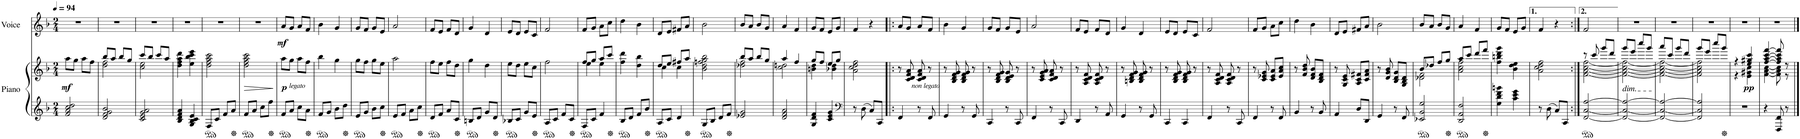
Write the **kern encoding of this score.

**kern	**kern	**dynam	**kern	**dynam
*part2	*part2	*part2	*part1	*part1
*staff3	*staff2	*staff2/3	*staff1	*staff1
*I"Piano	*	*	*I"Voice	*
*I'Pno.	*	*	*I'Vo.	*
*clefG2	*clefG2	*	*clefG2	*
*k[b-]	*k[b-]	*	*k[b-]	*
*M2/4	*M2/4	*	*M2/4	*
*MM94	*MM94	*	*MM94	*
=1	=1	=1	=1	=1
!	!	!LO:DY:b	!	!
2f/ 2a/ 2cc/ 2dd/	8aa\L	mf	2r	.
.	8gg\J	.	.	.
.	8aa\L	.	.	.
.	8ff\J	.	.	.
=2	=2	=2	=2	=2
*	*^	*	*	*
2d/ 2f/ 2g/ 2b-/	8bb-/L	2dd\ 2ff\	.	2r	.
.	8aa/J	.	.	.	.
.	8bb-/L	.	.	.	.
.	8gg/J	.	.	.	.
=3	=3	=3	=3	=3	=3
2c/ 2e/ 2g/ 2a/	8ccc/L	2cc\ 2ee\	.	2r	.
.	8bb-/J	.	.	.	.
.	8ccc/L	.	.	.	.
.	8aa/J	.	.	.	.
*	*v	*v	*	*	*
=4	=4	=4	=4	=4
4B-/ 4d/ 4f/ 4a/	4dd\ 4ff\ 4aa\ 4ddd\	.	2r	.
4G/ 4B-/ 4c/ 4e/	4ee\ 4bb-\ 4ccc\ 4eee\	.	.	.
=5	=5	=5	=5	=5
8F/L	2dd\ 2ff\ 2aa\ 2ccc\	.	2r	.
8c/J	.	.	.	.
8f/L	.	.	.	.
8a/J	.	.	.	.
=6	=6	=6	=6	=6
!	!	!LO:HP:b	!	!
8f/L	2dd\ 2ff\ 2aa\ 2ccc\	>	2r	.
8a/J	.	.	.	.
8cc\L	.	.	.	.
8ff\J	.	.	.	.
.	.	]	.	.
=7	=7	=7	=7	=7
!	!	!LO:DY:b	!	!LO:DY:b
8f/L	8aa\L	p	8a/L	mf
!LO:TX:a:i:t=legato	!	!	!	!
8a/J	8gg\J	.	8g/J	.
8cc\L	8aa\L	.	8a/L	.
8a\J	8ff\J	.	8f/J	.
=8	=8	=8	=8	=8
8f/L	4bb-\	.	4b-\	.
8g/J	.	.	.	.
8b-\L	4gg\	.	4g/	.
8dd\J	.	.	.	.
=9	=9	=9	=9	=9
8e/L	8gg\L	.	8g/L	.
8g/J	8ff\J	.	8f/J	.
8b-\L	8gg\L	.	8g/L	.
8cc\J	8ee\J	.	8e/J	.
=10	=10	=10	=10	=10
8e/L	2aa\	.	2a/	.
8f/J	.	.	.	.
8a\L	.	.	.	.
8cc\J	.	.	.	.
=11	=11	=11	=11	=11
8d/L	8ff\L	.	8f/L	.
8f/J	8ee\J	.	8e/J	.
8a/L	8ff\L	.	8f/L	.
8c/J	8dd\J	.	8d/J	.
=12	=12	=12	=12	=12
8Bn/L	4gg\	.	4g/	.
8d/J	.	.	.	.
8g/L	4dd\	.	4d/	.
8d/J	.	.	.	.
=13	=13	=13	=13	=13
8B-X/L	8ee\L	.	8e/L	.
8c/J	8dd\J	.	8d/J	.
8g/L	8ee\L	.	8e/L	.
8e/J	8cc\J	.	8c/J	.
=14	=14	=14	=14	=14
8A/L	2ff\	.	2f/	.
8c/J	.	.	.	.
8f/L	.	.	.	.
8c/J	.	.	.	.
=15	=15	=15	=15	=15
*	*^	*	*	*
8F/L	8ff/L	4ee\	.	8f/L	.
8c/J	8gg/J	.	.	8g/J	.
4f/	8aa/L	4ee\	.	8a\L	.
.	8ccc/J	.	.	8cc\J	.
*	*v	*v	*	*	*
=16	=16	=16	=16	=16
8B-/L	4ff\ 4ddd\	.	4dd\	.
8d/J	.	.	.	.
8f/L	4dd\ 4bb-\	.	4b-\	.
8b-/J	.	.	.	.
=17	=17	=17	=17	=17
*	*^	*	*	*
8A/L	8dd/L	4cc\	.	8d/L	.
8c/J	8ee/J	.	.	8e/J	.
4d/	8ff#X/L	4cc\	.	8f#X/L	.
.	8aa/J	.	.	8a/J	.
*	*v	*v	*	*	*
=18	=18	=18	=18	=18
8G/L	2b-\ 2dd\ 2ffn\ 2gg\ 2bb-\	.	2b-\	.
8B-/J	.	.	.	.
8d/L	.	.	.	.
8f/J	.	.	.	.
=19	=19	=19	=19	=19
*	*^	*	*	*
2e-X/ 2g/	8bb-/L	2dd-X\ 2ff\	.	8b-/L	.
.	8aa/J	.	.	8a/J	.
.	8bb-/L	.	.	8b-/L	.
.	8gg/J	.	.	8g/J	.
=20	=20	=20	=20	=20	=20
2d/ 2f/ 2a/	4aa/	2cc\ 2ddn\	.	4a/	.
.	4ff/	.	.	4f/	.
=21	=21	=21	=21	=21	=21
4G/ 4d/ 4f/	8gg/L	4bn\ 4dd\	.	8g/L	.
.	8ff/J	.	.	8f/J	.
4c/ 4e/ 4g/	8ee/L	4b-X\ 4dd\	.	8e/L	.
.	8gg/J	.	.	8g/J	.
*	*v	*v	*	*	*
=22	=22	=22	=22	=22
*clefF4	*	*	*	*
8r	2a\ 2cc\ 2dd\ 2ff\	.	4f/	.
8D\	.	.	.	.
8C/L	.	.	4r	.
8CC/J	.	.	.	.
=23!|:	=23!|:	=23!|:	=23!|:	=23!|:
!LO:TX:a:i:t=non legato	!	!	!	!
4FF/	8r	.	8a/L	.
.	8c/ 8d/ 8f/ 8a/	.	8g/J	.
8r	8c/ 8d/ 8f/ 8a/	.	8a/L	.
8FF/	8r	.	8f/J	.
=24	=24	=24	=24	=24
4GG/	8r	.	4b-\	.
.	8B-/ 8d/ 8f/ 8g/	.	.	.
8r	8B-/ 8d/ 8f/ 8g/	.	4g/	.
8GG/	8r	.	.	.
=25	=25	=25	=25	=25
4CC/	8r	.	8g/L	.
.	8B-/ 8d/ 8f/ 8g/	.	8f/J	.
8r	8B-/ 8d/ 8e/ 8g/	.	8g/L	.
8CC/	8r	.	8e/J	.
=26	=26	=26	=26	=26
4FF/	8r	.	2a/	.
.	8c/ 8e/ 8g/ 8a/	.	.	.
8r	8c/ 8d/ 8f/ 8a/	.	.	.
8CC/	8r	.	.	.
=27	=27	=27	=27	=27
4DD/	8r	.	8f/L	.
.	8A/ 8c/ 8d/ 8f/	.	8e/J	.
8r	8A/ 8c/ 8d/ 8f/	.	8f/L	.
8AA/	8r	.	8d/J	.
=28	=28	=28	=28	=28
4GG/	8r	.	4g/	.
.	8Bn/ 8d/ 8f/ 8g/	.	.	.
8r	8B/ 8d/ 8f/ 8g/	.	4d/	.
8GG/	8r	.	.	.
=29	=29	=29	=29	=29
4CC/	8r	.	8e/L	.
.	8B-/ 8d/ 8f/ 8g/	.	8d/J	.
4CC/	8B-/ 8d/ 8f/ 8g/	.	8e/L	.
.	8r	.	8c/J	.
=30	=30	=30	=30	=30
4FF/	8r	.	2f/	.
.	8A/ 8c/ 8d/ 8f/	.	.	.
8r	8A/ 8c/ 8d/ 8f/	.	.	.
8CC/	8r	.	.	.
=31	=31	=31	=31	=31
4FF/	8r	.	8f/L	.
.	8c/ 8e-X/ 8g/	.	8g/J	.
8r	8c/ 8e-/ 8a/L	.	8a\L	.
8FF/	8e-/ 8a/ 8cc/J	.	8cc\J	.
=32	=32	=32	=32	=32
4BB-/	8r	.	4dd\	.
.	8f/ 8b-/ 8dd/	.	.	.
8r	8d/ 8f/ 8b-/L	.	4b-\	.
8BB-/	8B-/ 8d/ 8f/J	.	.	.
=33	=33	=33	=33	=33
4AA/	8r	.	8d/L	.
.	8G/ 8c/ 8e/	.	8e/J	.
8D/L	8A/ 8c/ 8f#X/L	.	8f#X/L	.
8DD/J	8c/ 8f#/ 8a/J	.	8a/J	.
=34	=34	=34	=34	=34
4GG/	8r	.	2b-\	.
.	8d/ 8g/ 8b-/	.	.	.
8r	8B-/ 8d/ 8g/L	.	.	.
8FF/	8G/ 8B-/ 8d/J	.	.	.
=35	=35	=35	=35	=35
*	*^	*	*	*
2EE-X/ 2BB-/ 2G/	8b-/L	2d-X\ 2f\	.	8b-/L	.
.	8dd-X/J	.	.	8a/J	.
.	8ff/L	.	.	8b-/L	.
.	8gg/J	.	.	8g/J	.
=36	=36	=36	=36	=36	=36
2DD/ 2AA/ 2F/	8aa/L	2a\ 2cc\ 2ff\	.	4a/	.
.	8ccc/J	.	.	.	.
.	8ddd/L	.	.	4f/	.
.	8fff/J	.	.	.	.
*	*v	*v	*	*	*
=37	=37	=37	=37	=37
4G\ 4d\ 4f\ 4bn\	4ff\ 4bbn\ 4ddd\ 4ggg\	.	8g/L	.
.	.	.	8f/J	.
4c\ 4e\ 4g\	4b-\ 4dd\ 4ee\	.	8e/L	.
.	.	.	8g/J	.
=38	=38	=38	=38	=38
8r	2a\ 2cc\ 2dd\ 2ff\	.	4f/	.
8D\	.	.	.	.
8C/L	.	.	4r	.
8CC/J	.	.	.	.
=39:|!	=39:|!	=39:|!	=39:|!	=39:|!
*	*^	*	*	*
[2FF/ [2C/ [2A/	8r	[2f\ [2a\ [2cc\ [2ff\	.	2f/	.
.	8ccc/	.	.	.	.
.	8ggg/L	.	.	.	.
.	8ddd/J	.	.	.	.
=40	=40	=40	=40	=40	=40
!	!LO:TX:b:i:t=dim.	!	!	!	!
2FF/_ 2C/_ 2A/_	8ggg/L	2f\_ 2a\_ 2cc\_ 2ff\_	.	2r	.
.	8eee/J	.	.	.	.
.	8cccc/L	.	.	.	.
.	8ggg/J	.	.	.	.
=41	=41	=41	=41	=41	=41
2FF/_ 2C/_ 2A/_	8aaa/L	2f\_ 2a\_ 2cc\_ 2ff\_	.	2r	.
.	8ccc/J	.	.	.	.
.	8ggg/L	.	.	.	.
.	8ddd/J	.	.	.	.
=42	=42	=42	=42	=42	=42
2FF/] 2C/] 2A/]	8ggg/L	2f\] 2a\] 2cc\] 2ff\]	.	2r	.
.	8eee/J	.	.	.	.
.	8cccc/L	.	.	.	.
.	8ggg/J	.	.	.	.
=43	=43	=43	=43	=43	=43
2r	4r	4r	.	2r	.
!	!	!	!LO:DY:b	!	!
.	4ee/ 4gg#X/ 4ccc/	4e\ 4g#X\ 4cc\	pp	.	.
=44	=44	=44	=44	=44	=44
4r	[4ff/ [4aa/ [4ccc/ [4fff/	[4f\ [4a\ [4cc\	.	2r	.
8FFF/ 8FF/	8ff/] 8aa/] 8ccc/] 8fff/]	8f\] 8a\] 8cc\]	.	.	.
8r	8r	8r	.	.	.
*	*v	*v	*	*	*
==	==	==	==	==
*-	*-	*-	*-	*-
